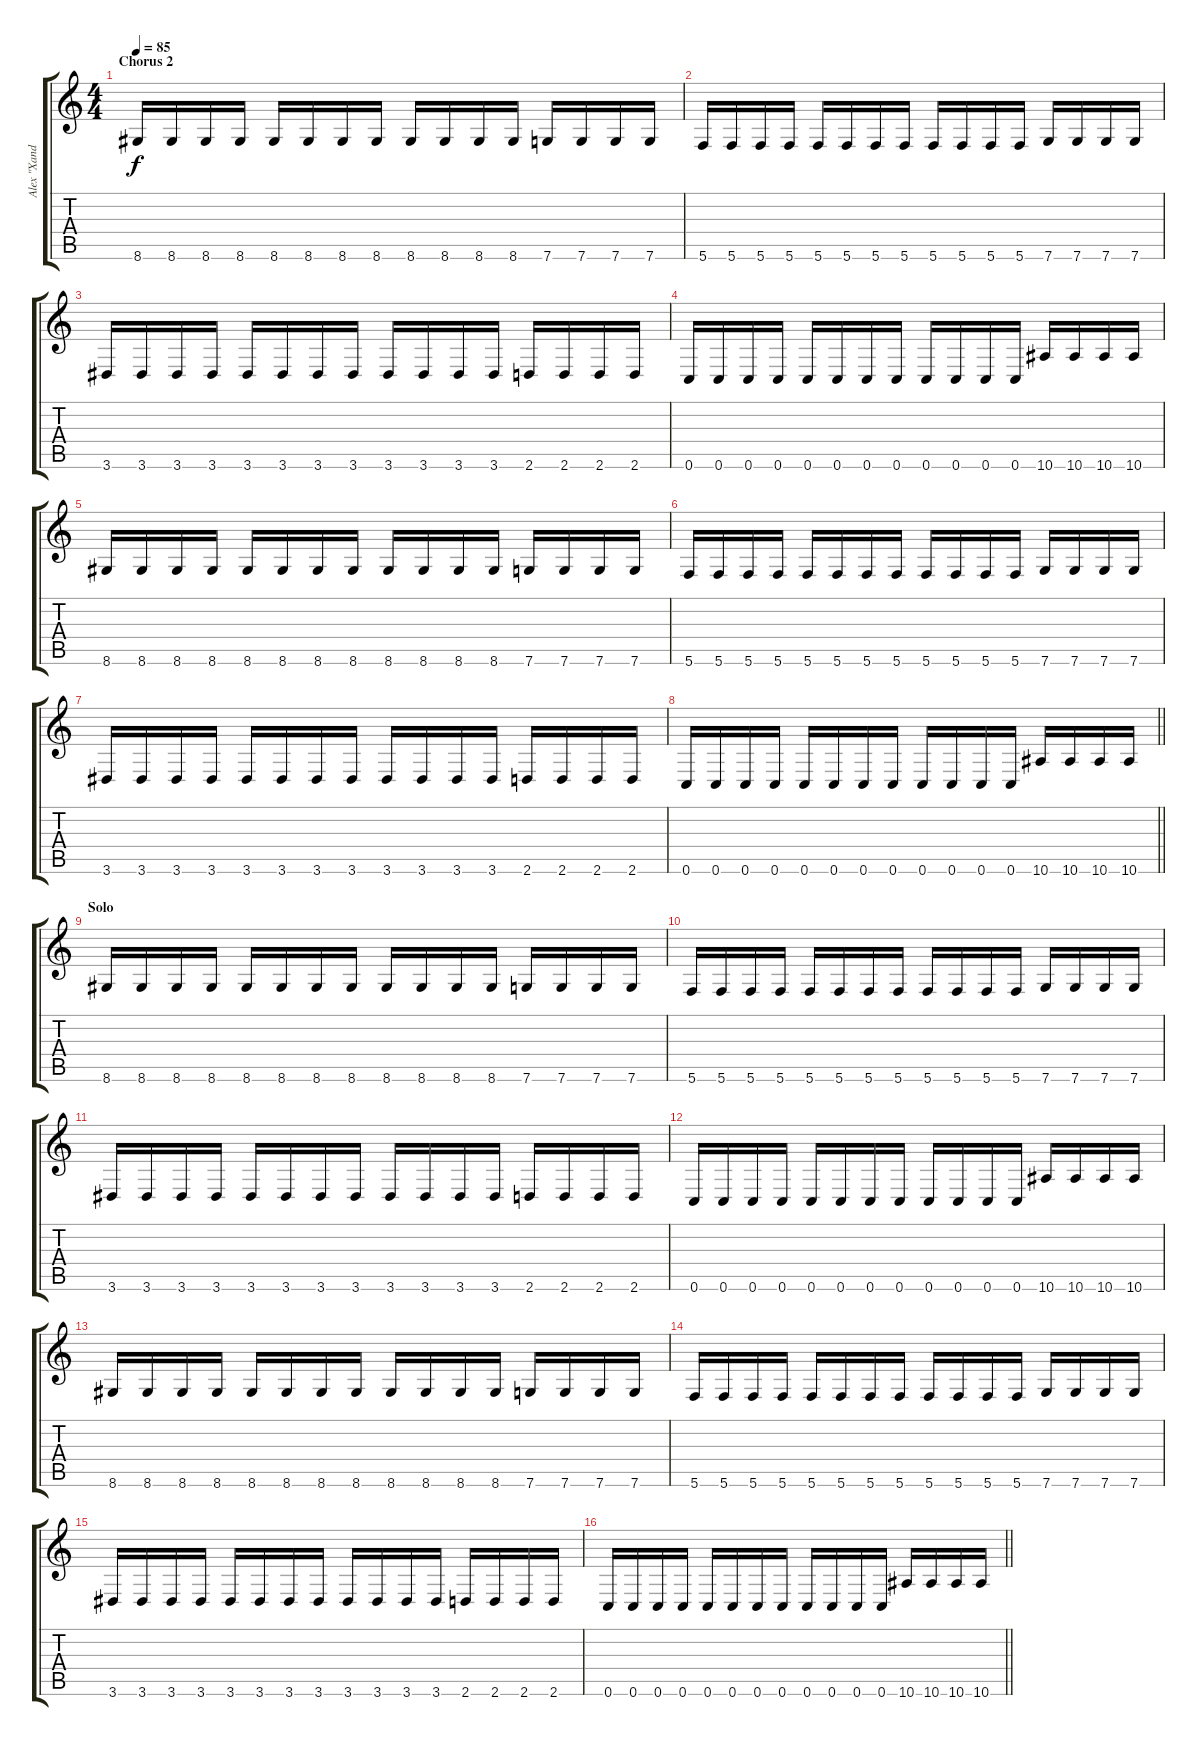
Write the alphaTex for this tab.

\track ("Alex \"Xander\" Bois" "Alex \"Xand") {instrument distortionguitar}
\staff {score tabs}
\tuning (D4 A3 F3 C3 G2 C2) {hide}
\ts (4 4)
\section ("" "Chorus 2")
\tempo 85
\clef g2
\ks c
8.6.16{dy f} 8.6.16 8.6.16 8.6.16 8.6.16 8.6.16 8.6.16 8.6.16 8.6.16 8.6.16 8.6.16 8.6.16 7.6.16 7.6.16 7.6.16 7.6.16 |
5.6.16 5.6.16 5.6.16 5.6.16 5.6.16 5.6.16 5.6.16 5.6.16 5.6.16 5.6.16 5.6.16 5.6.16 7.6.16 7.6.16 7.6.16 7.6.16 |
3.6.16 3.6.16 3.6.16 3.6.16 3.6.16 3.6.16 3.6.16 3.6.16 3.6.16 3.6.16 3.6.16 3.6.16 2.6.16 2.6.16 2.6.16 2.6.16 |
0.6.16 0.6.16 0.6.16 0.6.16 0.6.16 0.6.16 0.6.16 0.6.16 0.6.16 0.6.16 0.6.16 0.6.16 10.6.16 10.6.16 10.6.16 10.6.16 |
8.6.16 8.6.16 8.6.16 8.6.16 8.6.16 8.6.16 8.6.16 8.6.16 8.6.16 8.6.16 8.6.16 8.6.16 7.6.16 7.6.16 7.6.16 7.6.16 |
5.6.16 5.6.16 5.6.16 5.6.16 5.6.16 5.6.16 5.6.16 5.6.16 5.6.16 5.6.16 5.6.16 5.6.16 7.6.16 7.6.16 7.6.16 7.6.16 |
3.6.16 3.6.16 3.6.16 3.6.16 3.6.16 3.6.16 3.6.16 3.6.16 3.6.16 3.6.16 3.6.16 3.6.16 2.6.16 2.6.16 2.6.16 2.6.16 |
\barLineRight lightlight
0.6.16 0.6.16 0.6.16 0.6.16 0.6.16 0.6.16 0.6.16 0.6.16 0.6.16 0.6.16 0.6.16 0.6.16 10.6.16 10.6.16 10.6.16 10.6.16 |
\section ("" "Solo")
8.6.16 8.6.16 8.6.16 8.6.16 8.6.16 8.6.16 8.6.16 8.6.16 8.6.16 8.6.16 8.6.16 8.6.16 7.6.16 7.6.16 7.6.16 7.6.16 |
5.6.16 5.6.16 5.6.16 5.6.16 5.6.16 5.6.16 5.6.16 5.6.16 5.6.16 5.6.16 5.6.16 5.6.16 7.6.16 7.6.16 7.6.16 7.6.16 |
3.6.16 3.6.16 3.6.16 3.6.16 3.6.16 3.6.16 3.6.16 3.6.16 3.6.16 3.6.16 3.6.16 3.6.16 2.6.16 2.6.16 2.6.16 2.6.16 |
0.6.16 0.6.16 0.6.16 0.6.16 0.6.16 0.6.16 0.6.16 0.6.16 0.6.16 0.6.16 0.6.16 0.6.16 10.6.16 10.6.16 10.6.16 10.6.16 |
8.6.16 8.6.16 8.6.16 8.6.16 8.6.16 8.6.16 8.6.16 8.6.16 8.6.16 8.6.16 8.6.16 8.6.16 7.6.16 7.6.16 7.6.16 7.6.16 |
5.6.16 5.6.16 5.6.16 5.6.16 5.6.16 5.6.16 5.6.16 5.6.16 5.6.16 5.6.16 5.6.16 5.6.16 7.6.16 7.6.16 7.6.16 7.6.16 |
3.6.16 3.6.16 3.6.16 3.6.16 3.6.16 3.6.16 3.6.16 3.6.16 3.6.16 3.6.16 3.6.16 3.6.16 2.6.16 2.6.16 2.6.16 2.6.16 |
\barLineRight lightlight
0.6.16 0.6.16 0.6.16 0.6.16 0.6.16 0.6.16 0.6.16 0.6.16 0.6.16 0.6.16 0.6.16 0.6.16 10.6.16 10.6.16 10.6.16 10.6.16
